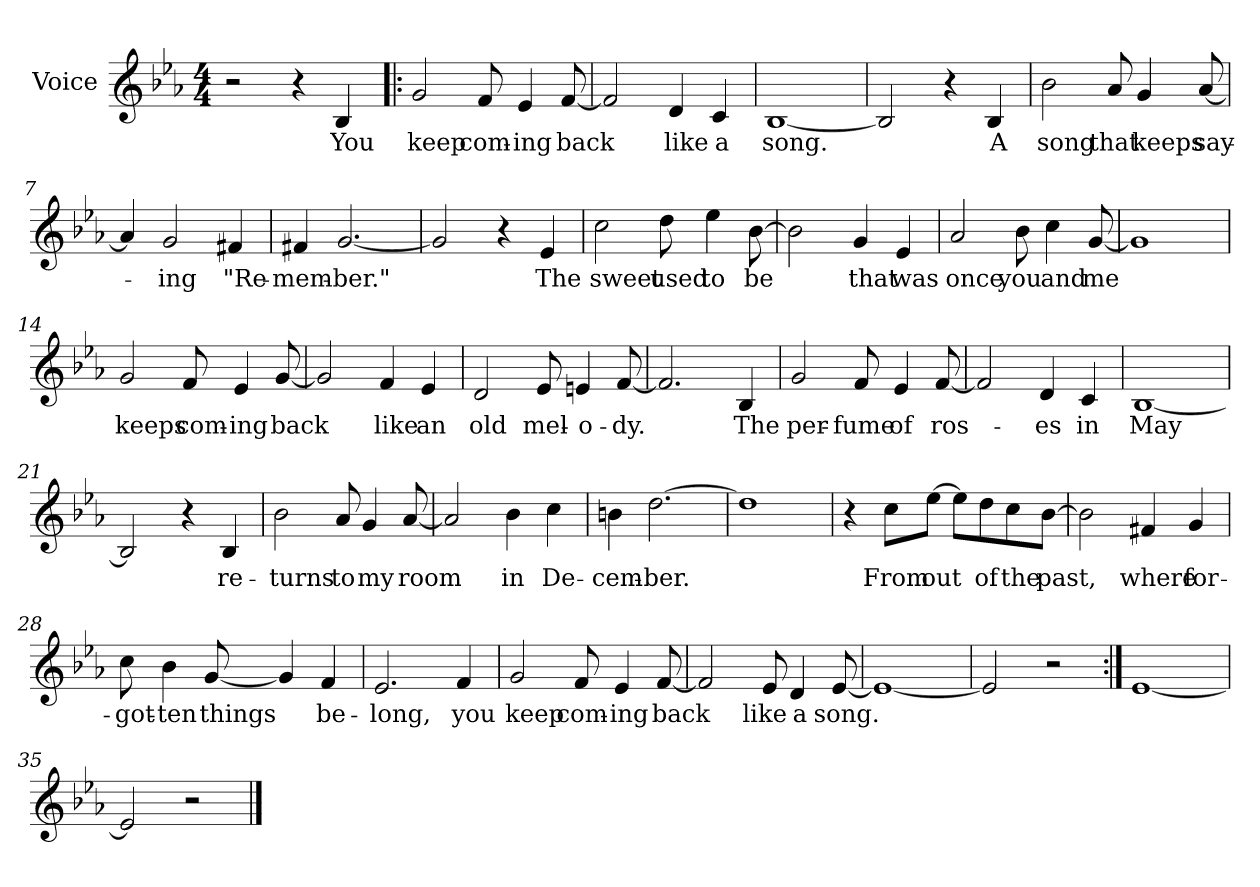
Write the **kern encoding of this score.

**kern	**text
*part1	*part1
*staff1	*staff1
*I"Voice	*
*clefG2	*
*k[b-e-a-]	*
*E-:	*
*M4/4	*
=1	=1
2r	.
4r	.
4B-/	You
=2!|:	=2!|:
2g/	keep
8f/	com-
4e-/	-ing
[8f/	back
=3	=3
2f/]	.
4d/	like
4c/	a
=4	=4
[1B-	song.
=5	=5
2B-/]	.
4r	.
4B-/	A
!!LO:LB:g=z
=6	=6
2b-\	song
8a-/	that
4g/	keeps
[8a-/	-say-
=7	=7
4a-/]	.
2g/	-ing
4f#X/	"Re-
=8	=8
4f#X/	-mem-
[2.g/	-ber."
=9	=9
2g/]	.
4r	.
4e-/	The
=10	=10
2cc\	sweet
8dd\	used
4ee-\	to
[8b-\	be
!!LO:LB:g=z
=11	=11
2b-\]	.
4g/	that
4e-/	was
=12	=12
2a-/	once
8b-\	you
4cc\	and
[8g/	me
=13	=13
1g]	.
=14	=14
2g/	keeps
8f/	com-
4e-/	-ing
[8g/	back
=15	=15
2g/]	.
4f/	like
4e-/	an
!!LO:LB:g=z
=16	=16
2d/	old
8e-/	mel-
4en/	-o-
[8f/	-dy.
=17	=17
2.f/]	.
4B-/	The
=18	=18
2g/	per-
8f/	-fume
4e-/	of
[8f/	ros-
=19	=19
2f/]	.
4d/	-es
4c/	in
=20	=20
[1B-	May
=21	=21
2B-/]	.
4r	.
4B-/	re-
!!LO:LB:g=z
=22	=22
2b-\	-turns
8a-/	to
4g/	my
[8a-/	room
=23	=23
2a-/]	.
4b-\	in
4cc\	De-
=24	=24
4bn\	-cem-
[2.dd\	-ber.
=25	=25
1dd]	.
=26	=26
4r	.
8cc\L	From
[8ee-\J	out
8ee-\L]	.
8dd\	of
8cc\	the
[8b-\J	past,
!!LO:LB:g=z
=27	=27
2b-\]	.
4f#X/	where
4g/	for-
=28	=28
8cc\	-got-
4b-\	-ten
[8g/	things
4g/]	.
4f/	be-
=29	=29
2.e-/	-long,
4f/	you
=30	=30
2g/	keep
8f/	com-
4e-/	-ing
[8f/	back
!!LO:LB:g=z
=31	=31
2f/]	.
8e-/	like
4d/	a
[8e-/	song.
=32	=32
1e-_	.
=33	=33
2e-/]	.
2r	.
=34:|!	=34:|!
[1e-	.
=35	=35
2e-/]	.
2r	.
==	==
*-	*-
